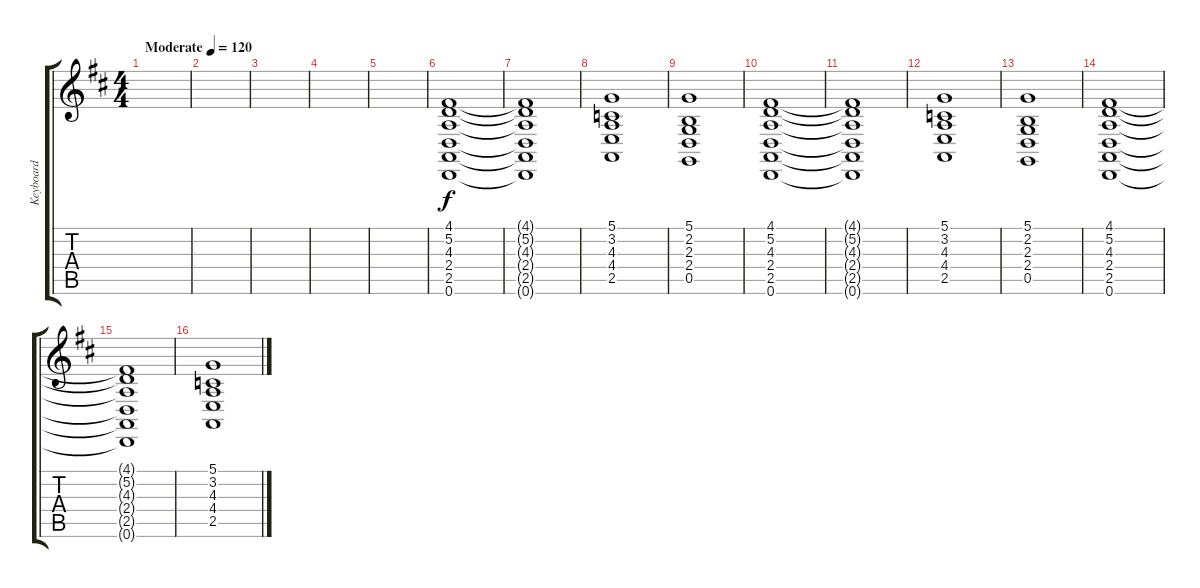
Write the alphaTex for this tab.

\track ("Keyboard" "Keyboard") {instrument pad2warm}
\staff {score tabs}
\tuning (D4 A3 F3 C3 G2 D2) {hide}
\ts (4 4)
\tempo (120 "Moderate")
\clef g2
\ks d
|
|
|
|
|
(4.1 5.2 4.3 2.4 2.5 0.6).1 |
(4.1{t} 5.2{t} 4.3{t} 2.4{t} 2.5{t} 0.6{t}).1 |
(5.1 3.2 4.3 4.4 2.5).1 |
(5.1 2.2 2.3 2.4 0.5).1 |
(4.1 5.2 4.3 2.4 2.5 0.6).1 |
(4.1{t} 5.2{t} 4.3{t} 2.4{t} 2.5{t} 0.6{t}).1 |
(5.1 3.2 4.3 4.4 2.5).1 |
(5.1 2.2 2.3 2.4 0.5).1 |
(4.1 5.2 4.3 2.4 2.5 0.6).1 |
(4.1{t} 5.2{t} 4.3{t} 2.4{t} 2.5{t} 0.6{t}).1 |
(5.1 3.2 4.3 4.4 2.5).1
